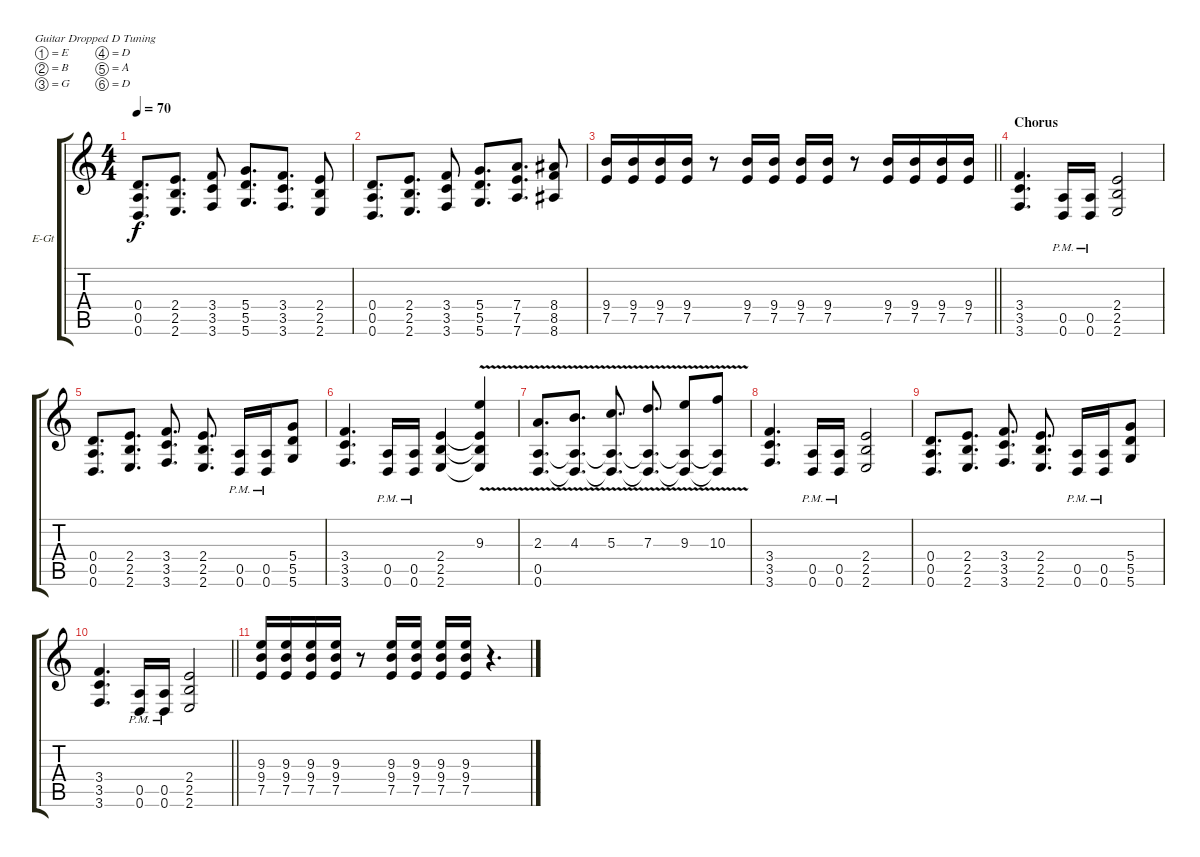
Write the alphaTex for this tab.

\bracketExtendMode groupsimilarinstruments
\firstSystemTrackNameOrientation horizontal
\otherSystemsTrackNameOrientation horizontal
\track ("Main guitar" "E-Gt") {instrument distortionguitar}
\staff {score tabs}
\tuning (E4 B3 G3 D3 A2 D2)
\ts (4 4)
\tempo 70
\clef g2
\ks c
(0.4 0.5 0.6).8{d dy f} (2.4 2.5 2.6).8{d} (3.4 3.5 3.6).8 (5.4 5.5 5.6).8{d} (3.4 3.5 3.6).8{d} (2.4 2.5 2.6).8 |
(0.4 0.5 0.6).8{d} (2.4 2.5 2.6).8{d} (3.4 3.5 3.6).8 (5.4 5.5 5.6).8{d} (7.4 7.5 7.6).8{d} (8.4 8.5 8.6).8 |
\barLineRight lightlight
(9.4 7.5).16 (9.4 7.5).16 (9.4 7.5).16 (9.4 7.5).16 r.8 (9.4 7.5).16 (9.4 7.5).16 (9.4 7.5).16 (9.4 7.5).16 r.8 (9.4 7.5).16 (9.4 7.5).16 (9.4 7.5).16 (9.4 7.5).16 |
\section ("" "Chorus")
(3.4 3.5 3.6).4{d} (0.5{pm} 0.6{pm}).16 (0.5{pm} 0.6{pm}).16 (2.4 2.5 2.6).2 |
(0.4 0.5 0.6).8{d} (2.4 2.5 2.6).8{d} (3.4 3.5 3.6).8{d} (2.4 2.5 2.6).8{d} (0.5{pm} 0.6{pm}).16 (0.5{pm} 0.6{pm}).16 (5.4 5.5 5.6).8 |
(3.4 3.5 3.6).4{d} (0.5{pm} 0.6{pm}).16 (0.5{pm} 0.6{pm}).16 (2.4 2.5 2.6).4 (9.3{v} 2.4{t} 2.5{t} 2.6{t}).4 |
(2.3{v} 0.5 0.6).8{d} (4.3{v} 0.5{t} 0.6{t}).8{d} (5.3{v} 0.5{t} 0.6{t}).8{d} (7.3{v} 0.5{t} 0.6{t}).8{d} (9.3{v} 0.5{t} 0.6{t}).8 (10.3{v} 0.5{t} 0.6{t}).8 |
(3.4 3.5 3.6).4{d} (0.5{pm} 0.6{pm}).16 (0.5{pm} 0.6{pm}).16 (2.4 2.5 2.6).2 |
(0.4 0.5 0.6).8{d} (2.4 2.5 2.6).8{d} (3.4 3.5 3.6).8{d} (2.4 2.5 2.6).8{d} (0.5{pm} 0.6{pm}).16 (0.5{pm} 0.6{pm}).16 (5.4 5.5 5.6).8 |
\barLineRight lightlight
(3.4 3.5 3.6).4{d} (0.5{pm} 0.6{pm}).16 (0.5{pm} 0.6{pm}).16 (2.4 2.5 2.6).2 |
(9.3 9.4 7.5).16 (9.3 9.4 7.5).16 (9.3 9.4 7.5).16 (9.3 9.4 7.5).16 r.8 (9.3 9.4 7.5).16 (9.3 9.4 7.5).16 (9.3 9.4 7.5).16 (9.3 9.4 7.5).16 r.4{d}
